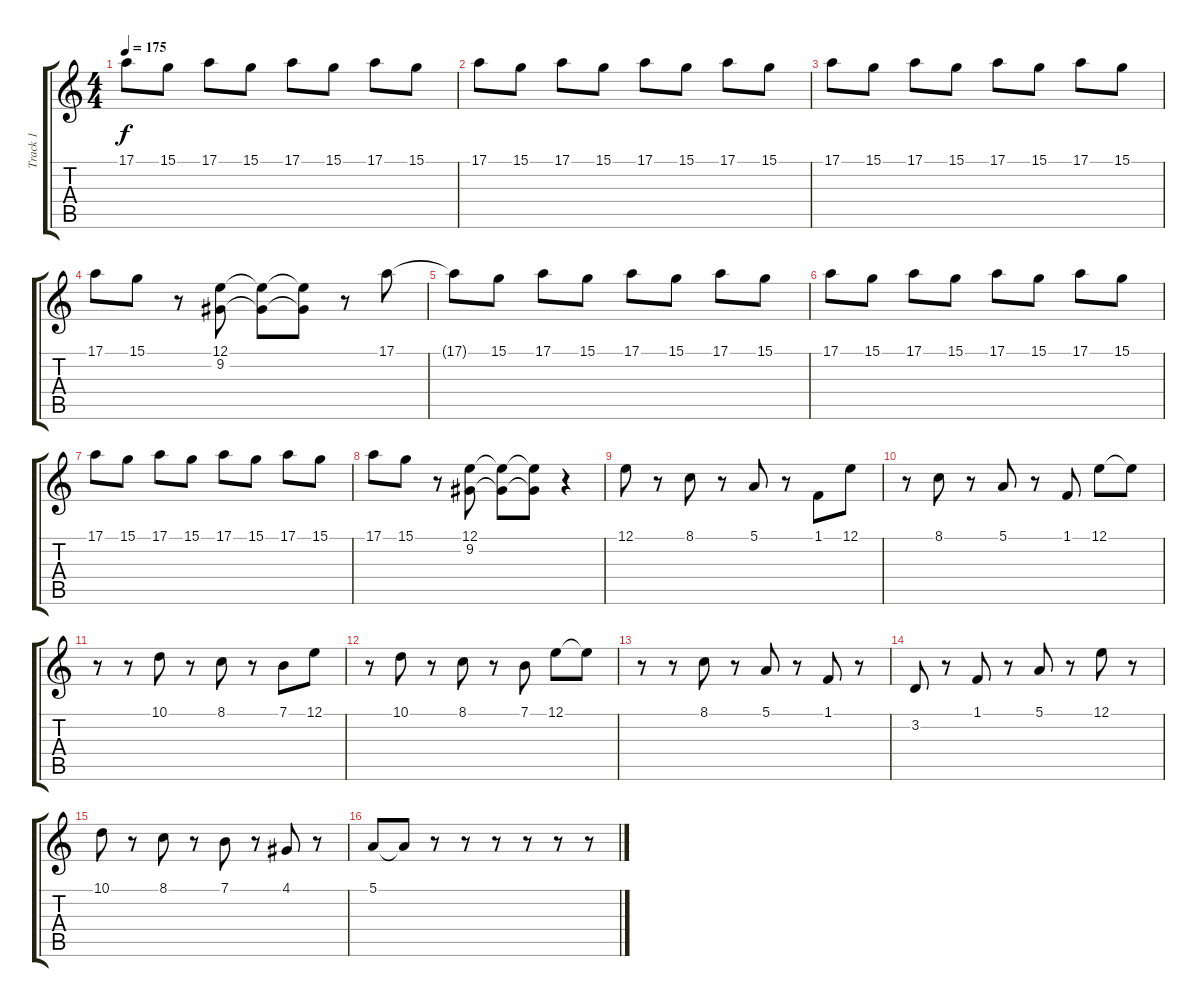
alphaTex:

\track ("Track 1" "Track 1") {instrument electricpiano1}
\staff {score tabs}
\tuning (E4 B3 G3 D3 A2 E2) {hide}
\ts (4 4)
\tempo 175
\clef g2
\ks c
17.1{t}.8{dy f} 15.1.8 17.1.8 15.1.8 17.1.8 15.1.8 17.1.8 15.1.8 |
17.1.8 15.1.8 17.1.8 15.1.8 17.1.8 15.1.8 17.1.8 15.1.8 |
17.1.8 15.1.8 17.1.8 15.1.8 17.1.8 15.1.8 17.1.8 15.1.8 |
17.1.8 15.1.8 r.8 (12.1 9.2).8 (12.1{t} 9.2{t}).8 (12.1{t} 9.2{t}).8 r.8 17.1.8 |
17.1{t}.8 15.1.8 17.1.8 15.1.8 17.1.8 15.1.8 17.1.8 15.1.8 |
17.1.8 15.1.8 17.1.8 15.1.8 17.1.8 15.1.8 17.1.8 15.1.8 |
17.1.8 15.1.8 17.1.8 15.1.8 17.1.8 15.1.8 17.1.8 15.1.8 |
17.1.8 15.1.8 r.8 (12.1 9.2).8 (12.1{t} 9.2{t}).8 (12.1{t} 9.2{t}).8 r.4 |
12.1.8 r.8 8.1.8 r.8 5.1.8 r.8 1.1.8 12.1.8 |
r.8 8.1.8 r.8 5.1.8 r.8 1.1.8 12.1.8 12.1{t}.8 |
r.8 r.8 10.1.8 r.8 8.1.8 r.8 7.1.8 12.1.8 |
r.8 10.1.8 r.8 8.1.8 r.8 7.1.8 12.1.8 12.1{t}.8 |
r.8 r.8 8.1.8 r.8 5.1.8 r.8 1.1.8 r.8 |
3.2.8 r.8 1.1.8 r.8 5.1.8 r.8 12.1.8 r.8 |
10.1.8 r.8 8.1.8 r.8 7.1.8 r.8 4.1.8 r.8 |
5.1.8 5.1{t}.8 r.8 r.8 r.8 r.8 r.8 r.8
